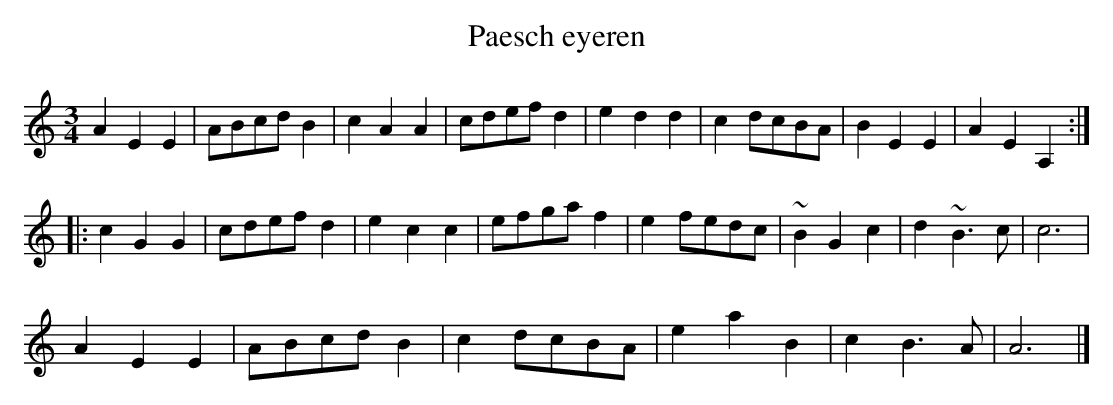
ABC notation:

X:1
T:Paesch eyeren
M:3/4
K:Amin
A2E2E2|ABcdB2|c2A2A2|cdefd2|e2d2d2|c2dcBA|B2E2E2|A2E2A,2:|
|:c2G2G2|cdefd2|e2c2c2|efgaf2|e2fedc|~B2G2c2|d2~B3c|c6|
A2E2E2|ABcdB2|c2dcBA|e2a2B2|c2B3A|A6|]
